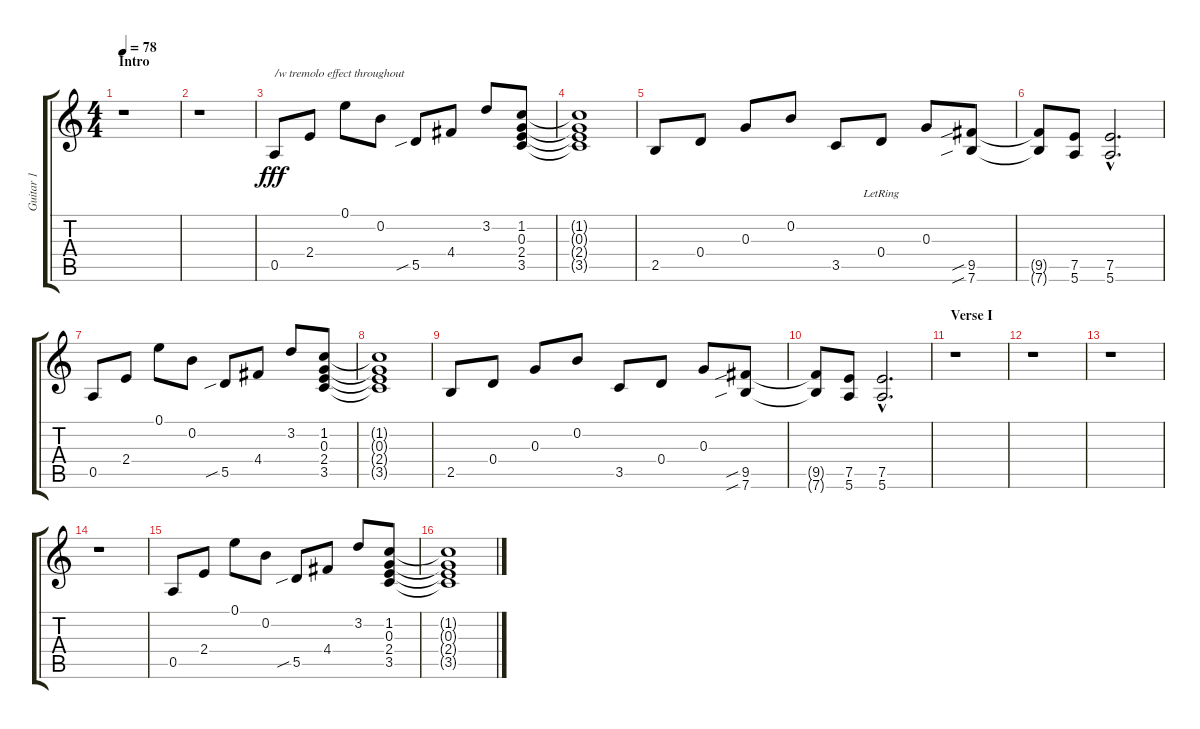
\track ("Guitar 1" "Guitar 1") {instrument electricguitarjazz}
\staff {score tabs}
\tuning (E4 B3 G3 D3 A2 E2) {hide}
\ts (4 4)
\section ("" "Intro")
\tempo 78
\clef g2
\ks c
r.1{dy fff instrument electricguitarjazz} |
r.1 |
0.5.8{txt "/w tremolo effect throughout"} 2.4.8 0.1.8 0.2.8 5.5{sib}.8 4.4.8 3.2.8 (1.2 0.3 2.4 3.5).8 |
(1.2{t} 0.3{t} 2.4{t} 3.5{t}).1 |
2.5.8 0.4.8 0.3.8 0.2.8 3.5.8 0.4{lr}.8 0.3.8 (9.5{sib} 7.6{sib}).8 |
(9.5{t} 7.6{t}).8 (7.5 5.6).8 (7.5{hac} 5.6{hac}).2{d} |
0.5.8 2.4.8 0.1.8 0.2.8 5.5{sib}.8 4.4.8 3.2.8 (1.2 0.3 2.4 3.5).8 |
(1.2{t} 0.3{t} 2.4{t} 3.5{t}).1 |
2.5.8 0.4.8 0.3.8 0.2.8 3.5.8 0.4.8 0.3.8 (9.5{sib} 7.6{sib}).8 |
(9.5{t} 7.6{t}).8 (7.5 5.6).8 (7.5{hac} 5.6{hac}).2{d} |
\section ("" "Verse I")
r.1 |
r.1 |
r.1 |
r.1 |
0.5.8 2.4.8 0.1.8 0.2.8 5.5{sib}.8 4.4.8 3.2.8 (1.2 0.3 2.4 3.5).8 |
(1.2{t} 0.3{t} 2.4{t} 3.5{t}).1
